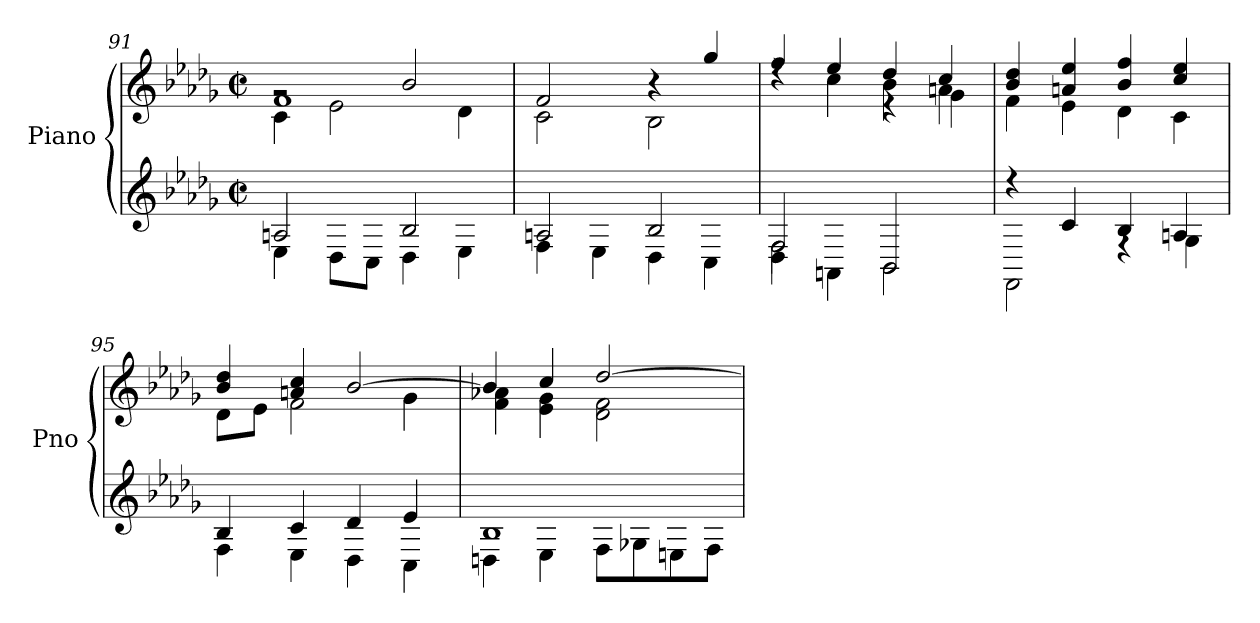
**kern	**kern
*part1	*part1
*staff2	*staff1
*I"Piano	*
*I'Pno	*
*clefG2	*clefG2
*k[b-e-a-d-g-]	*k[b-e-a-d-g-]
*M4/4	*M4/4
*met(c|)	*met(c|)
=91	=91
*^	*^
*	*	*	*^
2An/	4E-\	1f	4c\	2rg
.	8D-\L	.	2e-\	.
.	8C\J	.	.	.
2B-/	4D-\	.	.	2b-/
.	4E-\	.	4d-\	.
=92	=92	=92	=92	=92
2An/	4F\	1ryy	2c\	2f/
.	4E-\	.	.	.
2B-/	4D-\	.	2B-\	4r
.	4C\	.	.	4gg-/
=93	=93	=93	=93	=93
*	*^	*	*	*
2F/	4D-\	2F\	4ff/	4rdd	2ryy
.	4AAn\	.	4ee-/	4cc\	.
2BB-/	2BB-\	2ryy	4dd-/	4b-\	4re
.	.	.	4cc/	4an\	4g-\
*	*v	*v	*	*	*
*	*	*	*v	*v
!!LO:LB:g=z
=94	=94	=94	=94
4r	2FF\	4b-/ 4dd-/	4f\
4c/	.	4an/ 4ee-/	4e-\
4B-/	4rF	4b-/ 4ff/	4d-\
4An/	4G-\	4cc/ 4ee-/	4c\
=95	=95	=95	=95
4B-/	4F\	4b-/ 4dd-/	8d-\L
.	.	.	8e-\J
4c/	4E-\	4an/ 4cc/	2f\
4d-/	4D-\	[2b-/	.
4e-/	4C\	.	4g-\
=96	=96	=96	=96
1B-	4Dn\	4b-/]	4f\ 4a-X\
.	4E-\	4cc/	4e-\ 4g-\
.	8F\L	[2dd-/	2d-\ 2f\
.	8G-X\	.	.
.	8En\	.	.
.	8F\J	.	.
*v	*v	*	*
*	*v	*v
=	=
*-	*-
